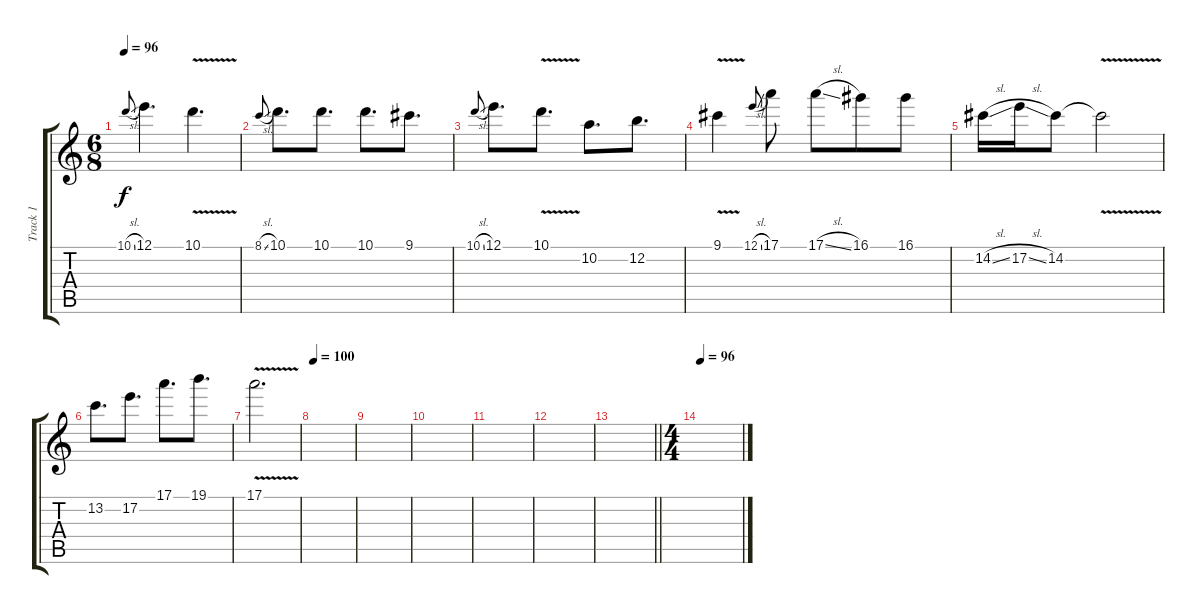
\track ("Track 1" "Track 1") {instrument distortionguitar}
\staff {score tabs}
\tuning (E4 B3 G3 D3 A2 D2) {hide}
\ts (6 8)
\tempo 96
\clef g2
\ks c
10.1{sl}.8{gr onbeat dy f} 12.1.4{d} 10.1{v}.4{d} |
8.1{sl}.8{gr onbeat} 10.1.8{d} 10.1.8{d} 10.1.8{d} 9.1.8{d} |
10.1{sl}.8{gr onbeat} 12.1.8{d} 10.1{v}.8{d} 10.2.8{d} 12.2.8{d} |
9.1{v}.4 12.1{sl}.8{gr onbeat} 17.1.8 17.1{sl}.8 16.1.8 16.1.8 |
14.2{sl}.16 17.2{sl}.16 14.2.8 14.2{v t}.2 |
13.2.8{d} 17.2.8{d} 17.1.8{d} 19.1.8{d} |
17.1{v}.2{d} |
\tempo 100
|
|
|
|
|
\barLineRight lightlight
|
\ts (4 4)
\tempo 96
